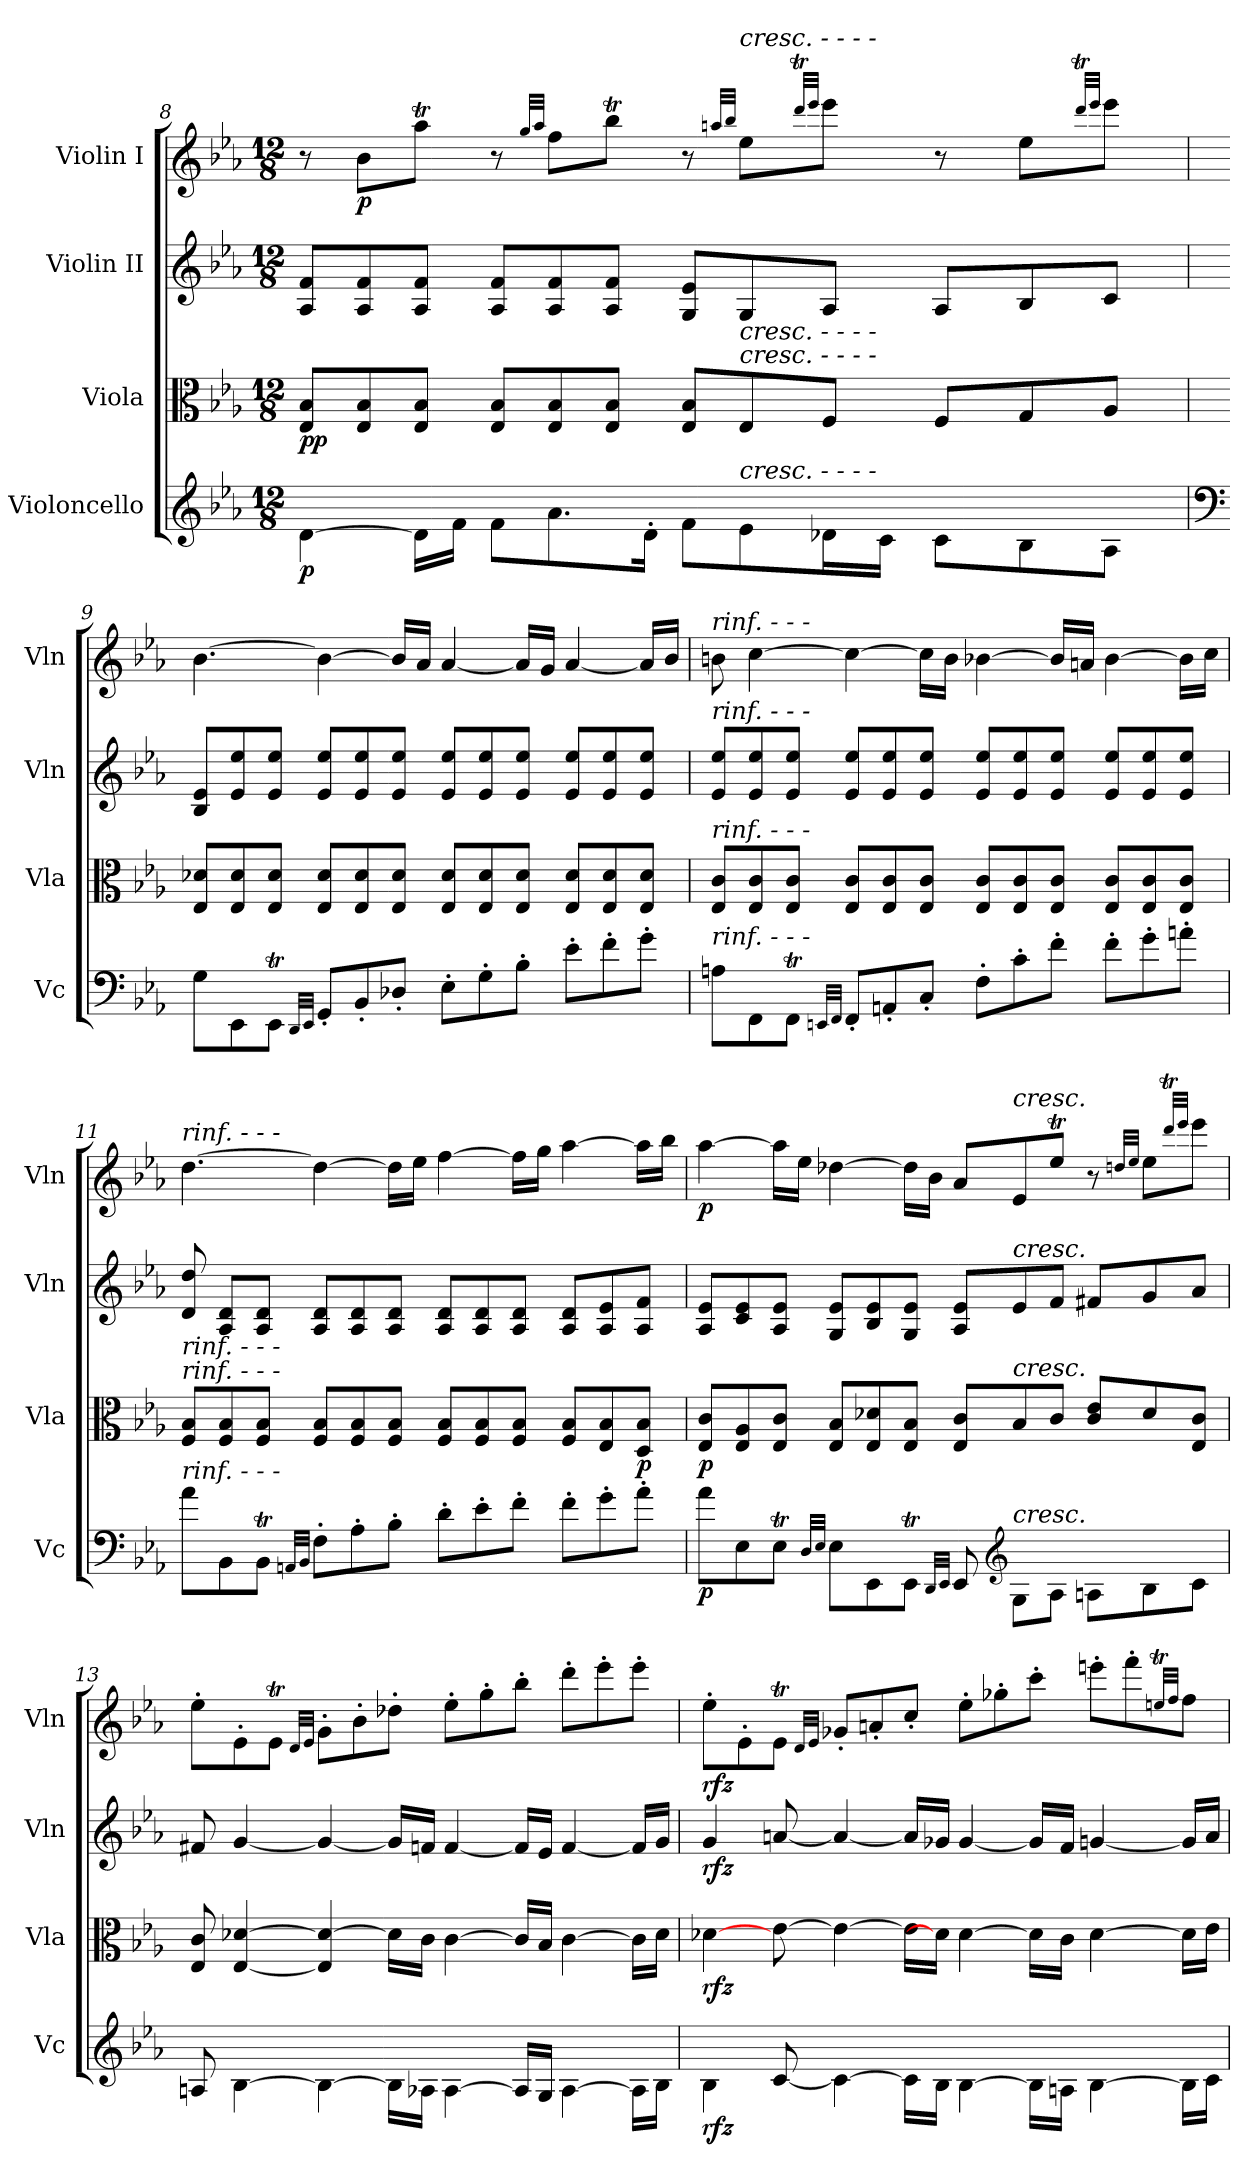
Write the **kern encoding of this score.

**kern	**dynam	**kern	**dynam	**kern	**dynam	**kern	**dynam
*part4	*part4	*part3	*part3	*part2	*part2	*part1	*part1
*staff4	*staff4	*staff3	*staff3	*staff2	*staff2	*staff1	*staff1
*I"Violoncello	*	*I"Viola	*	*I"Violin II	*	*I"Violin I	*
*I'Vc	*	*I'Vla	*	*I'Vln	*	*I'Vln	*
!!LO:PB:g=z
*clefG2	*	*clefC3	*	*clefG2	*	*clefG2	*
*k[b-e-a-]	*	*k[b-e-a-]	*	*k[b-e-a-]	*	*k[b-e-a-]	*
*M12/8	*	*M12/8	*	*M12/8	*	*M12/8	*
=8	=8	=8	=8	=8	=8	=8	=8
!	!LO:DY:b	!	!LO:DY:b	!	!	!	!
!	!	!	!LO:DY:n=1:b	!	!	!	!
[4d\	p	8E-/ 8B-/L	p p	8A-/ 8f/L	.	8r	.
!	!	!	!	!	!	!	!LO:DY:b
.	.	8E-/ 8B-/	.	8A-/ 8f/	.	8b-\L	p
16d\LL]	.	8E-/ 8B-/J	.	8A-/ 8f/J	.	8aa-T\J	.
16f\JJ	.	.	.	.	.	.	.
8f\L	.	8E-/ 8B-/L	.	8A-/ 8f/L	.	8r	.
.	.	.	.	.	.	32qgg/LLL	.
.	.	.	.	.	.	32qaa-/JJJ	.
8.a-\	.	8E-/ 8B-/	.	8A-/ 8f/	.	8ff\L	.
.	.	8E-/ 8B-/J	.	8A-/ 8f/J	.	8bb-T\J	.
16d'\Jk	.	.	.	.	.	.	.
8f\L	.	8E-/ 8B-/L	.	8G/ 8e-/L	.	8r	.
.	.	.	.	.	.	32qaan/LLL	.
.	.	.	.	.	.	32qbb-/JJJ	.
!	!	!	!	!	!	!LO:TX:a:i:t=cresc.          -                     -                -               -	!
!	!	!LO:TX:a:i:t=cresc.          -                     -                -               -	!	!	!	!	!
!	!	!LO:TX:a:i:t=cresc.          -                     -                -               -	!	!	!	!	!
!LO:TX:a:i:t=cresc.          -                     -                -               -	!	!	!	!	!	!	!
8e-\	.	8E-/	.	8G/	.	8ee-\L	.
.	.	.	.	.	.	32qdddt/LLL	.
.	.	.	.	.	.	32qeee-/JJJ	.
16d-X\L	.	8F/J	.	8A-/J	.	8eee-\J	.
16c\JJ	.	.	.	.	.	.	.
8c\L	.	8F/L	.	8A-/L	.	8r	.
8B-\	.	8G/	.	8B-/	.	8ee-\L	.
.	.	.	.	.	.	32qdddt/LLL	.
.	.	.	.	.	.	32qeee-/JJJ	.
8A-\J	.	8A-/J	.	8c/J	.	8eee-\J	.
!!LO:LB:g=z
=9	=9	=9	=9	=9	=9	=9	=9
*clefF4	*	*	*	*	*	*	*
8G\L	.	8E-/ 8d-X/L	.	8B-/ 8e-/L	.	[4.b-\	.
8EE-\	.	8E-/ 8d-/	.	8e-/ 8ee-/	.	.	.
8EE-T\J	.	8E-/ 8d-/J	.	8e-/ 8ee-/J	.	.	.
32qDD/LLL	.	.	.	.	.	.	.
32qEE-/JJJ	.	.	.	.	.	.	.
8GG'/L	.	8E-/ 8d-/L	.	8e-/ 8ee-/L	.	4b-\_	.
8BB-'/	.	8E-/ 8d-/	.	8e-/ 8ee-/	.	.	.
8D-X'/J	.	8E-/ 8d-/J	.	8e-/ 8ee-/J	.	16b-/LL]	.
.	.	.	.	.	.	16a-/JJ	.
8E-'\L	.	8E-/ 8d-/L	.	8e-/ 8ee-/L	.	[4a-/	.
8G'\	.	8E-/ 8d-/	.	8e-/ 8ee-/	.	.	.
8B-'\J	.	8E-/ 8d-/J	.	8e-/ 8ee-/J	.	16a-/LL]	.
.	.	.	.	.	.	16g/JJ	.
8e-'\L	.	8E-/ 8d-/L	.	8e-/ 8ee-/L	.	[4a-/	.
8f'\	.	8E-/ 8d-/	.	8e-/ 8ee-/	.	.	.
8g'\J	.	8E-/ 8d-/J	.	8e-/ 8ee-/J	.	16a-/LL]	.
.	.	.	.	.	.	16b-/JJ	.
!!LO:PB:g=z
=10	=10	=10	=10	=10	=10	=10	=10
!	!	!	!	!	!	!LO:TX:a:i:t=rinf.    -              -              -	!
!	!	!	!	!LO:TX:a:i:t=rinf.    -              -              -	!	!	!
!	!	!LO:TX:a:i:t=rinf.    -              -              -	!	!	!	!	!
!LO:TX:a:i:t=rinf.    -              -              -	!	!	!	!	!	!	!
8An\L	.	8E-/ 8c/L	.	8e-/ 8ee-/L	.	8bn\	.
8FF\	.	8E-/ 8c/	.	8e-/ 8ee-/	.	[4cc\	.
8FFT\J	.	8E-/ 8c/J	.	8e-/ 8ee-/J	.	.	.
32qEEn/LLL	.	.	.	.	.	.	.
32qFF/JJJ	.	.	.	.	.	.	.
8FF'/L	.	8E-/ 8c/L	.	8e-/ 8ee-/L	.	4cc\_	.
8AAn'/	.	8E-/ 8c/	.	8e-/ 8ee-/	.	.	.
8C'/J	.	8E-/ 8c/J	.	8e-/ 8ee-/J	.	16cc\LL]	.
.	.	.	.	.	.	16b\JJ	.
8F'\L	.	8E-/ 8c/L	.	8e-/ 8ee-/L	.	[4b-X\	.
8c'\	.	8E-/ 8c/	.	8e-/ 8ee-/	.	.	.
8f'\J	.	8E-/ 8c/J	.	8e-/ 8ee-/J	.	16b-/LL]	.
.	.	.	.	.	.	16an/JJ	.
8f'\L	.	8E-/ 8c/L	.	8e-/ 8ee-/L	.	[4b-\	.
8g'\	.	8E-/ 8c/	.	8e-/ 8ee-/	.	.	.
8an'\J	.	8E-/ 8c/J	.	8e-/ 8ee-/J	.	16b-\LL]	.
.	.	.	.	.	.	16cc\JJ	.
=11	=11	=11	=11	=11	=11	=11	=11
!	!	!	!	!	!	!LO:TX:a:i:t=rinf.      -              -            -	!
!	!	!LO:TX:a:i:t=rinf.      -              -            -	!	!	!	!	!
!	!	!LO:TX:a:i:t=rinf.      -              -            -	!	!	!	!	!
!LO:TX:a:i:t=rinf.      -              -            -	!	!	!	!	!	!	!
8a-\L	.	8F/ 8B-/L	.	8d/ 8dd/	.	[4.dd\	.
8BB-\	.	8F/ 8B-/	.	8A-/ 8d/L	.	.	.
8BB-T\J	.	8F/ 8B-/J	.	8A-/ 8d/J	.	.	.
32qAAn/LLL	.	.	.	.	.	.	.
32qBB-/JJJ	.	.	.	.	.	.	.
8F'\L	.	8F/ 8B-/L	.	8A-/ 8d/L	.	4dd\_	.
8A-'\	.	8F/ 8B-/	.	8A-/ 8d/	.	.	.
8B-'\J	.	8F/ 8B-/J	.	8A-/ 8d/J	.	16dd\LL]	.
.	.	.	.	.	.	16ee-\JJ	.
8d'\L	.	8F/ 8B-/L	.	8A-/ 8d/L	.	[4ff\	.
8e-'\	.	8F/ 8B-/	.	8A-/ 8d/	.	.	.
8f'\J	.	8F/ 8B-/J	.	8A-/ 8d/J	.	16ff\LL]	.
.	.	.	.	.	.	16gg\JJ	.
8f'\L	.	8F/ 8B-/L	.	8A-/ 8d/L	.	[4aa-\	.
8g'\	.	8E-/ 8B-/	.	8A-/ 8e-/	.	.	.
!	!	!	!LO:DY:b	!	!	!	!
8a-'\J	.	8D/ 8B-/J	p	8A-/ 8f/J	.	16aa-\LL]	.
.	.	.	.	.	.	16bb-\JJ	.
!!LO:LB:g=z
=12	=12	=12	=12	=12	=12	=12	=12
!	!LO:DY:b	!	!LO:DY:b	!	!	!	!LO:DY:b
8a-\L	p	8E-/ 8c/L	p	8A-/ 8e-/L	.	[4aa-\	p
8E-\	.	8E-/ 8A-/	.	8c/ 8e-/	.	.	.
8E-T\J	.	8E-/ 8c/J	.	8A-/ 8e-/J	.	16aa-\LL]	.
.	.	.	.	.	.	16ee-\JJ	.
32qD/LLL	.	.	.	.	.	.	.
32qE-/JJJ	.	.	.	.	.	.	.
8E-\L	.	8E-/ 8B-/L	.	8G/ 8e-/L	.	[4dd-X\	.
8EE-\	.	8E-/ 8d-X/	.	8B-/ 8e-/	.	.	.
8EE-T\J	.	8E-/ 8B-/J	.	8G/ 8e-/J	.	16dd-\LL]	.
.	.	.	.	.	.	16b-\JJ	.
32qDD/LLL	.	.	.	.	.	.	.
32qEE-/JJJ	.	.	.	.	.	.	.
8EE-/	.	8E-/ 8c/L	.	8A-/ 8e-/L	.	8a-/L	.
*clefG2	*	*	*	*	*	*	*
!	!	!	!	!	!	!LO:TX:a:i:t=cresc.	!
!	!	!	!	!LO:TX:a:i:t=cresc.	!	!	!
!	!	!LO:TX:a:i:t=cresc.	!	!	!	!	!
!LO:TX:a:i:t=cresc.	!	!	!	!	!	!	!
8G\L	.	8B-/	.	8e-/	.	8e-/	.
8A-\J	.	8c/J	.	8f/J	.	8ee-T/J	.
8An\L	.	8c/ 8e-/L	.	8f#X/L	.	8r	.
.	.	.	.	.	.	32qddn/LLL	.
.	.	.	.	.	.	32qee-/JJJ	.
8B-\	.	8d-/	.	8g/	.	8ee-\L	.
.	.	.	.	.	.	32qdddt/LLL	.
.	.	.	.	.	.	32qeee-/JJJ	.
8c\J	.	8E-/ 8c/J	.	8a-/J	.	8eee-\J	.
!!LO:PB:g=z
=13	=13	=13	=13	=13	=13	=13	=13
8An/	.	8E-/ 8c/	.	8f#X/	.	8ee-'\L	.
[4B-\	.	[4E-/ [4d-X/	.	[4g/	.	8e-'\	.
.	.	.	.	.	.	8e-T\J	.
.	.	.	.	.	.	32qd/LLL	.
.	.	.	.	.	.	32qe-/JJJ	.
4B-\_	.	4E-/] 4d-/_	.	4g/_	.	8g'\L	.
.	.	.	.	.	.	8b-'\	.
16B-\LL]	.	16d-\LL]	.	16g/LL]	.	8dd-X'\J	.
16A-X\JJ	.	16c\JJ	.	16fn/JJ	.	.	.
[4A-\	.	[4c\	.	[4f/	.	8ee-'\L	.
.	.	.	.	.	.	8gg'\	.
16A-/LL]	.	16c/LL]	.	16f/LL]	.	8bb-'\J	.
16G/JJ	.	16B-/JJ	.	16e-/JJ	.	.	.
[4A-\	.	[4c\	.	[4f/	.	8ddd'\L	.
.	.	.	.	.	.	8eee-'\	.
16A-\LL]	.	16c\LL]	.	16f/LL]	.	8eee-'\J	.
16B-\JJ	.	16d-\JJ	.	16g/JJ	.	.	.
!!LO:LB:g=z
=14	=14	=14	=14	=14	=14	=14	=14
!	!LO:DY:b	!	!LO:DY:b	!	!LO:DY:b	!	!LO:DY:b
4B-\	rfz	[4d-X\	rfz	4g/	rfz	8ee-'\L	rfz
.	.	.	.	.	.	8e-'\	.
[8c/	.	[8e-\	.	[8an/	.	8e-T\J	.
.	.	.	.	.	.	32qd/LLL	.
.	.	.	.	.	.	32qe-/JJJ	.
4c\_	.	4e-\_	.	4a/_	.	8g-X'/L	.
.	.	.	.	.	.	8an'/	.
16c\LL]	.	16e-\LL]	.	16a/LL]	.	8cc'/J	.
16B-\JJ	.	16d-\JJ]	.	16g-X/JJ	.	.	.
[4B-\	.	[4d-\	.	[4g-/	.	8ee-'\L	.
.	.	.	.	.	.	8gg-X'\	.
16B-\LL]	.	16d-\LL]	.	16g-/LL]	.	8ccc'\J	.
16An\JJ	.	16c\JJ	.	16f/JJ	.	.	.
[4B-\	.	[4d-\	.	[4gn/	.	8eeen'\L	.
.	.	.	.	.	.	8fff'\	.
.	.	.	.	.	.	32qeent/LLL	.
.	.	.	.	.	.	32qff/JJJ	.
16B-\LL]	.	16d-\LL]	.	16g/LL]	.	8ff\J	.
16c\JJ	.	16e-\JJ	.	16a/JJ	.	.	.
=	=	=	=	=	=	=	=
*-	*-	*-	*-	*-	*-	*-	*-
